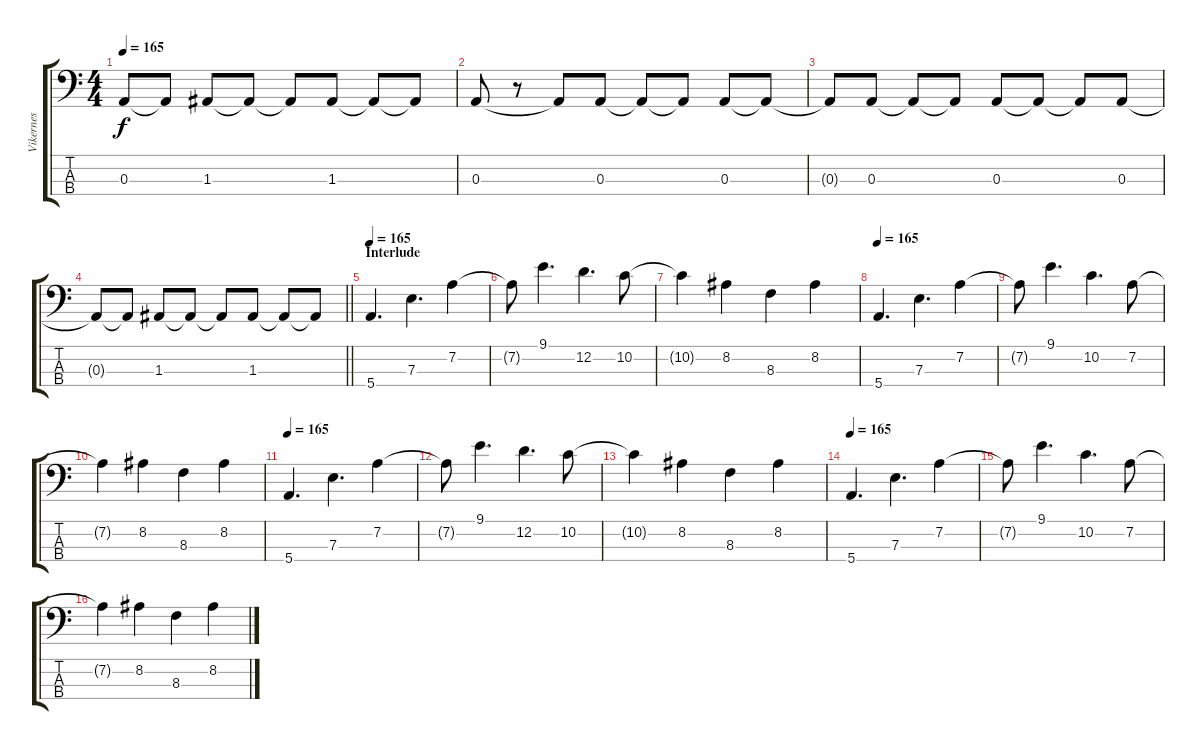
\track ("Vikernes" "Vikernes") {instrument electricbassfinger}
\staff {score tabs}
\tuning (G2 D2 A1 E1) {hide}
\ts (4 4)
\tempo 165
\clef f4
\ks c
0.3{t}.8{dy f} 0.3{t}.8 1.3.8 1.3{t}.8 1.3{t}.8 1.3.8 1.3{t}.8 1.3{t}.8 |
0.3.8 r.8 0.3{t}.8 0.3.8 0.3{t}.8 0.3{t}.8 0.3.8 0.3{t}.8 |
0.3{t}.8 0.3.8 0.3{t}.8 0.3{t}.8 0.3.8 0.3{t}.8 0.3{t}.8 0.3.8 |
\barLineRight lightlight
0.3{t}.8 0.3{t}.8 1.3.8 1.3{t}.8 1.3{t}.8 1.3.8 1.3{t}.8 1.3{t}.8 |
\section ("" "Interlude")
\tempo 165
5.4.4{d} 7.3.4{d} 7.2.4 |
7.2{t}.8 9.1.4{d} 12.2.4{d} 10.2.8 |
10.2{t}.4 8.2.4 8.3.4 8.2.4 |
\tempo 165
5.4.4{d} 7.3.4{d} 7.2.4 |
7.2{t}.8 9.1.4{d} 10.2.4{d} 7.2.8 |
7.2{t}.4 8.2.4 8.3.4 8.2.4 |
\tempo 165
5.4.4{d} 7.3.4{d} 7.2.4 |
7.2{t}.8 9.1.4{d} 12.2.4{d} 10.2.8 |
10.2{t}.4 8.2.4 8.3.4 8.2.4 |
\tempo 165
5.4.4{d} 7.3.4{d} 7.2.4 |
7.2{t}.8 9.1.4{d} 10.2.4{d} 7.2.8 |
7.2{t}.4 8.2.4 8.3.4 8.2.4
